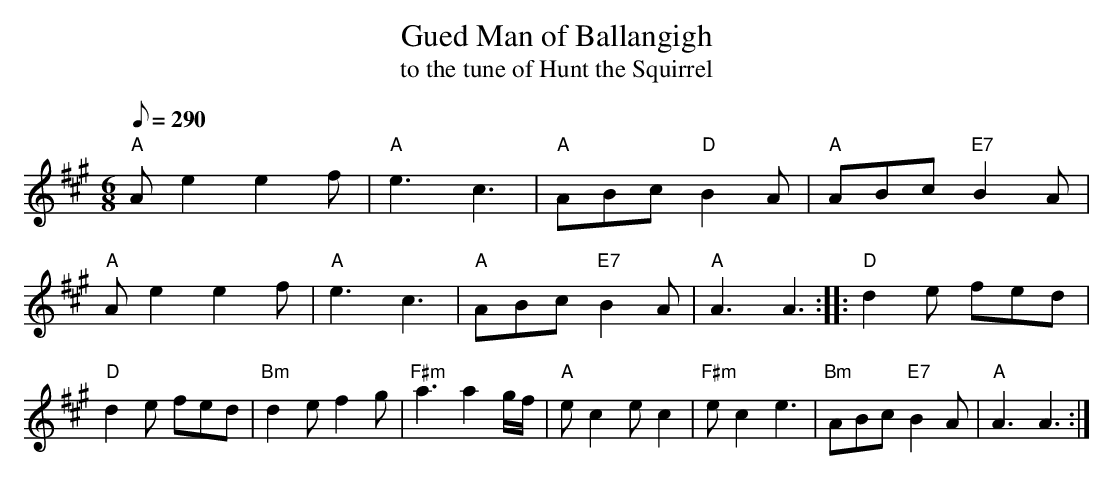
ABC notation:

X:1
T:Gued Man of Ballangigh
T:to the tune of Hunt the Squirrel
M:6/8
L:1/8
Q:1/8=290
K:A
"A"Ae2 e2f | "A"e3 c3 | "A"ABc "D"B2A | "A"ABc "E7"B2A | \
"A"Ae2 e2f | "A"e3 c3 | "A"ABc "E7"B2A | "A"A3 A3 :: \
"D"d2e fed | "D"d2e fed | "Bm"d2e f2g | "F#m"a3 a2g/2f/2 | \
"A"ec2 ec2 | "F#m"ec2 e3 | "Bm"ABc "E7"B2A | "A"A3 A3 :|
